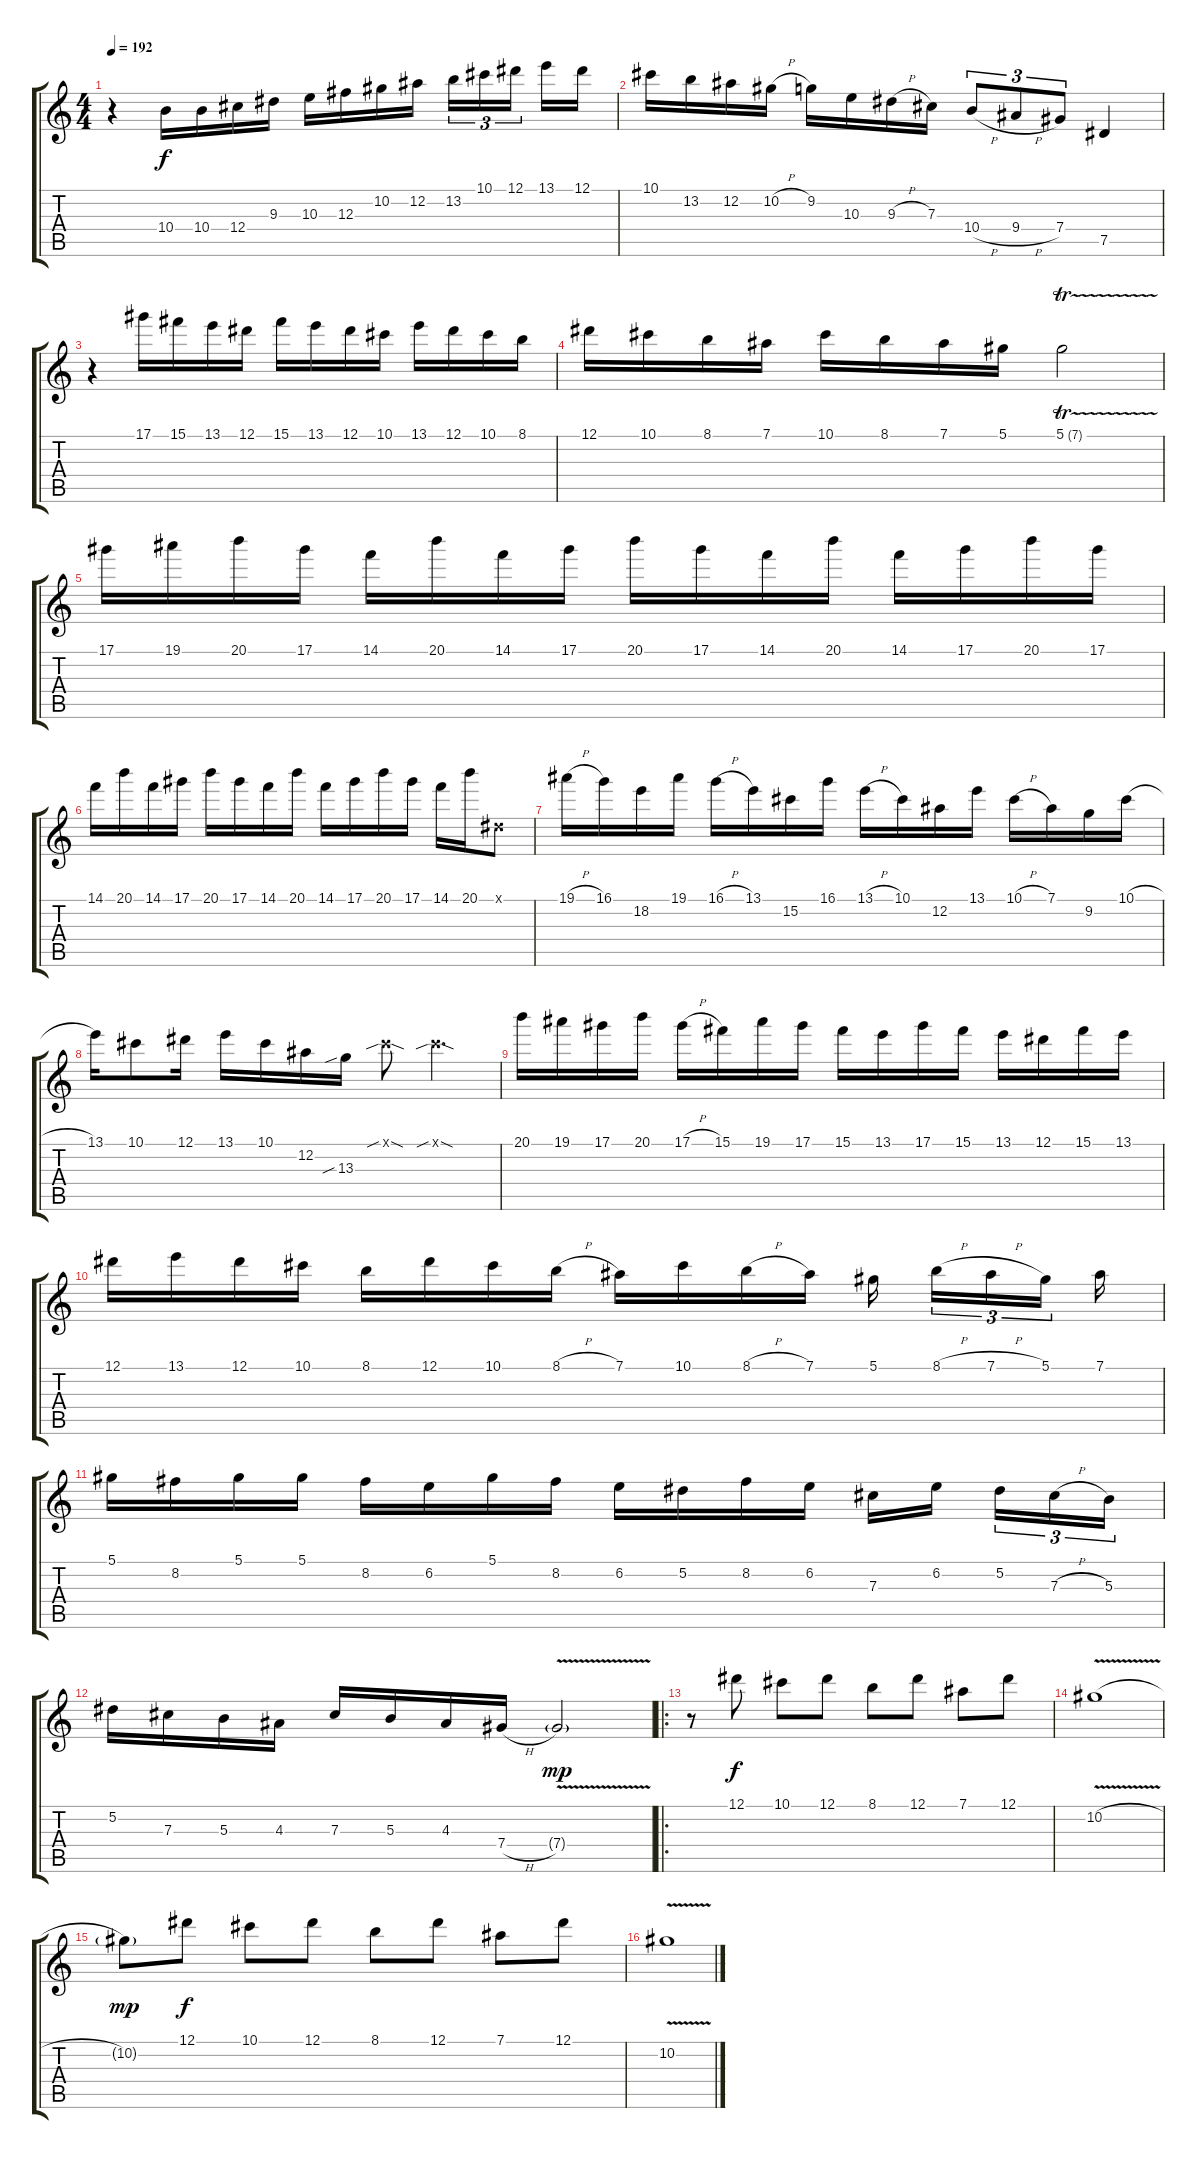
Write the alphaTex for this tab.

\track "" {instrument overdrivenguitar}
\staff {score tabs}
\tuning (Eb4 Bb3 Gb3 Db3 Ab2 Eb2) {hide}
\ts (4 4)
\tempo 192
\clef g2
\ks c
r.4{dy mp} 10.4.16{dy f} 10.4.16 12.4.16 9.3.16 10.3.16 12.3.16 10.2.16 12.2.16 13.2.16{tu (3 2)} 10.1.16{tu (3 2)} 12.1.16{tu (3 2) beam splitsecondary} 13.1.16 12.1.16 |
10.1.16 13.2.16 12.2.16 10.2{h}.16 9.2.16 10.3.16 9.3{h}.16 7.3.16 10.4{h}.8{tu (3 2)} 9.4{h}.8{tu (3 2)} 7.4.8{tu (3 2)} 7.5.4 |
r.4 17.1.16 15.1.16 13.1.16 12.1.16 15.1.16 13.1.16 12.1.16 10.1.16 13.1.16 12.1.16 10.1.16 8.1.16 |
12.1.16 10.1.16 8.1.16 7.1.16 10.1.16 8.1.16 7.1.16 5.1.16 5.1{tr (7 16)}.2 |
17.1.16 19.1.16 20.1.16 17.1.16 14.1.16 20.1.16 14.1.16 17.1.16 20.1.16 17.1.16 14.1.16 20.1.16 14.1.16 17.1.16 20.1.16 17.1.16 |
14.1.16 20.1.16 14.1.16 17.1.16 20.1.16 17.1.16 14.1.16 20.1.16 14.1.16 17.1.16 20.1.16 17.1.16 14.1.16 20.1.16 0.1{x}.8 |
19.1{h}.16 16.1.16 18.2.16 19.1.16 16.1{h}.16 13.1.16 15.2.16 16.1.16 13.1{h}.16 10.1.16 12.2.16 13.1.16 10.1{h}.16 7.1.16 9.2.16 10.1{h}.16 |
13.1.16 10.1.8 12.1.16 13.1.16 10.1.16 12.2.16 13.3{sib}.16 10.1{sib sod x}.8 10.1{sib sod x}.4{d} |
20.1.16 19.1.16 17.1.16 20.1.16 17.1{h}.16 15.1.16 19.1.16 17.1.16 15.1.16 13.1.16 17.1.16 15.1.16 13.1.16 12.1.16 15.1.16 13.1.16 |
12.1.16 13.1.16 12.1.16 10.1.16 8.1.16 12.1.16 10.1.16 8.1{h}.16 7.1.16 10.1.16 8.1{h}.16 7.1.16 5.1.16{beam splitsecondary} 8.1{h}.16{tu (3 2)} 7.1{h}.16{tu (3 2)} 5.1.16{tu (3 2) beam splitsecondary} 7.1.16 |
5.1.16 8.2.16 5.1.16 5.1.16 8.2.16 6.2.16 5.1.16 8.2.16 6.2.16 5.2.16 8.2.16 6.2.16 7.3.16 6.2.16{beam splitsecondary} 5.2.16{tu (3 2)} 7.3{h}.16{tu (3 2)} 5.3.16{tu (3 2)} |
5.2.16 7.3.16 5.3.16 4.3.16 7.3.16 5.3.16 4.3.16 7.4{h}.16 7.4{v g}.2{dy mp} |
\ro
r.8 12.1.8{dy f} 10.1.8 12.1.8 8.1.8 12.1.8 7.1.8 12.1.8 |
10.2{v h}.1 |
10.2{g}.8{dy mp} 12.1.8{dy f} 10.1.8 12.1.8 8.1.8 12.1.8 7.1.8 12.1.8 |
10.2{v h}.1
